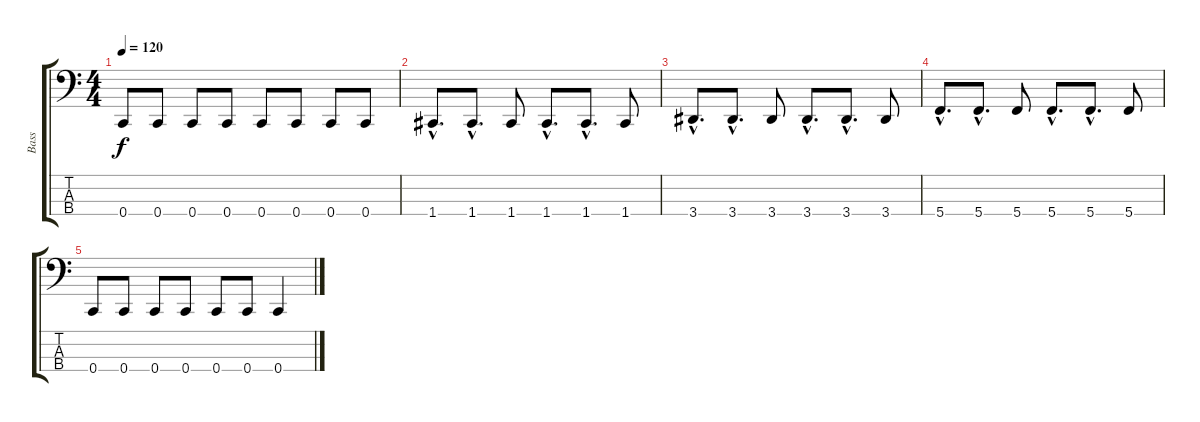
\track ("Bass" "Bass") {instrument electricbassfinger}
\staff {score tabs}
\tuning (F2 C2 G1 C1) {hide}
\ts (4 4)
\tempo 120
\clef f4
\ks c
0.4.8{dy f} 0.4.8 0.4.8 0.4.8 0.4.8 0.4.8 0.4.8 0.4.8 |
1.4{hac}.8{d} 1.4{hac}.8{d} 1.4.8 1.4{hac}.8{d} 1.4{hac}.8{d} 1.4.8 |
3.4{hac}.8{d} 3.4{hac}.8{d} 3.4.8 3.4{hac}.8{d} 3.4{hac}.8{d} 3.4.8 |
5.4{hac}.8{d} 5.4{hac}.8{d} 5.4.8 5.4{hac}.8{d} 5.4{hac}.8{d} 5.4.8 |
0.4.8 0.4.8 0.4.8 0.4.8 0.4.8 0.4.8 0.4.4
